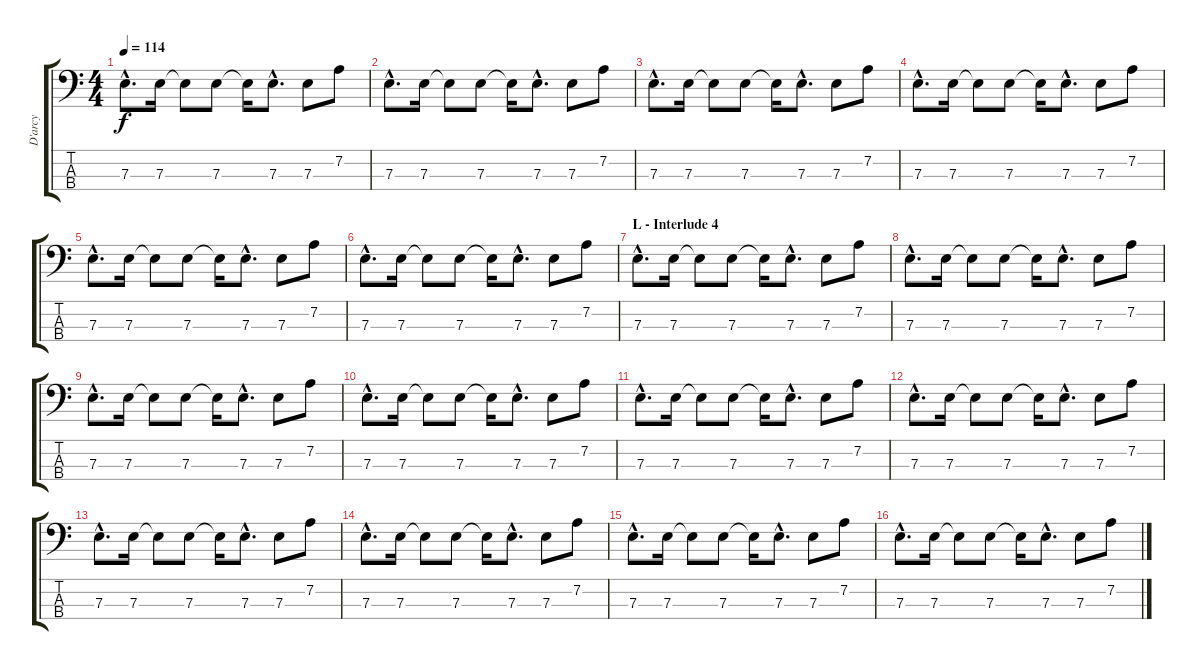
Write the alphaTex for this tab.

\track ("D'arcy" "D'arcy") {instrument electricbasspick}
\staff {score tabs}
\tuning (G2 D2 A1 E1) {hide}
\ts (4 4)
\tempo 114
\clef f4
\ks c
7.3{hac}.8{d dy f} 7.3.16 7.3{t}.8 7.3.8 7.3{t}.16 7.3{hac}.8{d} 7.3.8 7.2.8 |
7.3{hac}.8{d} 7.3.16 7.3{t}.8 7.3.8 7.3{t}.16 7.3{hac}.8{d} 7.3.8 7.2.8 |
7.3{hac}.8{d} 7.3.16 7.3{t}.8 7.3.8 7.3{t}.16 7.3{hac}.8{d} 7.3.8 7.2.8 |
7.3{hac}.8{d} 7.3.16 7.3{t}.8 7.3.8 7.3{t}.16 7.3{hac}.8{d} 7.3.8 7.2.8 |
7.3{hac}.8{d} 7.3.16 7.3{t}.8 7.3.8 7.3{t}.16 7.3{hac}.8{d} 7.3.8 7.2.8 |
7.3{hac}.8{d} 7.3.16 7.3{t}.8 7.3.8 7.3{t}.16 7.3{hac}.8{d} 7.3.8 7.2.8 |
\section ("" "L - Interlude 4")
7.3{hac}.8{d} 7.3.16 7.3{t}.8 7.3.8 7.3{t}.16 7.3{hac}.8{d} 7.3.8 7.2.8 |
7.3{hac}.8{d} 7.3.16 7.3{t}.8 7.3.8 7.3{t}.16 7.3{hac}.8{d} 7.3.8 7.2.8 |
7.3{hac}.8{d} 7.3.16 7.3{t}.8 7.3.8 7.3{t}.16 7.3{hac}.8{d} 7.3.8 7.2.8 |
7.3{hac}.8{d} 7.3.16 7.3{t}.8 7.3.8 7.3{t}.16 7.3{hac}.8{d} 7.3.8 7.2.8 |
7.3{hac}.8{d} 7.3.16 7.3{t}.8 7.3.8 7.3{t}.16 7.3{hac}.8{d} 7.3.8 7.2.8 |
7.3{hac}.8{d} 7.3.16 7.3{t}.8 7.3.8 7.3{t}.16 7.3{hac}.8{d} 7.3.8 7.2.8 |
7.3{hac}.8{d} 7.3.16 7.3{t}.8 7.3.8 7.3{t}.16 7.3{hac}.8{d} 7.3.8 7.2.8 |
7.3{hac}.8{d} 7.3.16 7.3{t}.8 7.3.8 7.3{t}.16 7.3{hac}.8{d} 7.3.8 7.2.8 |
7.3{hac}.8{d} 7.3.16 7.3{t}.8 7.3.8 7.3{t}.16 7.3{hac}.8{d} 7.3.8 7.2.8 |
7.3{hac}.8{d} 7.3.16 7.3{t}.8 7.3.8 7.3{t}.16 7.3{hac}.8{d} 7.3.8 7.2.8
